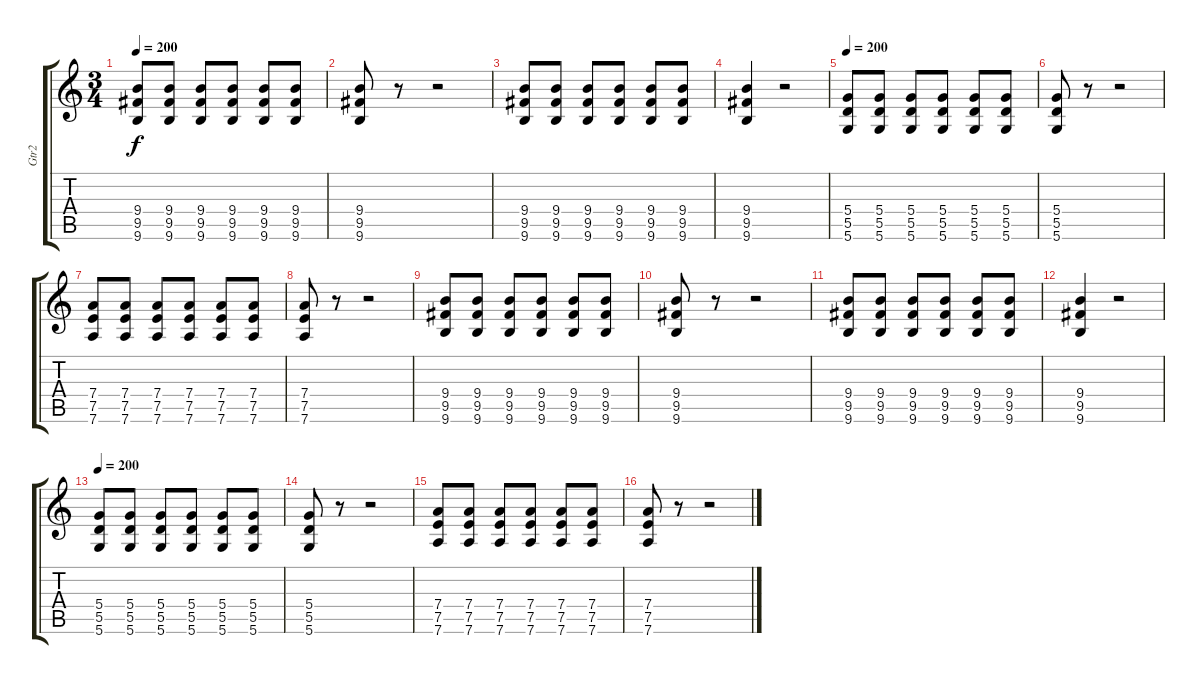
\track ("Gtr2" "Gtr2") {instrument distortionguitar}
\staff {score tabs}
\tuning (E4 B3 G3 D3 A2 D2) {hide}
\ts (3 4)
\tempo 200
\clef g2
\ks c
(9.4 9.5 9.6).8{dy f} (9.4 9.5 9.6).8 (9.4 9.5 9.6).8 (9.4 9.5 9.6).8 (9.4 9.5 9.6).8 (9.4 9.5 9.6).8 |
(9.4 9.5 9.6).8 r.8 r.2 |
(9.4 9.5 9.6).8 (9.4 9.5 9.6).8 (9.4 9.5 9.6).8 (9.4 9.5 9.6).8 (9.4 9.5 9.6).8 (9.4 9.5 9.6).8 |
(9.4 9.5 9.6).4 r.2 |
\tempo 200
(5.4 5.5 5.6).8{instrument distortionguitar} (5.4 5.5 5.6).8 (5.4 5.5 5.6).8 (5.4 5.5 5.6).8 (5.4 5.5 5.6).8 (5.4 5.5 5.6).8 |
(5.4 5.5 5.6).8 r.8 r.2 |
(7.4 7.5 7.6).8 (7.4 7.5 7.6).8 (7.4 7.5 7.6).8 (7.4 7.5 7.6).8 (7.4 7.5 7.6).8 (7.4 7.5 7.6).8 |
(7.4 7.5 7.6).8 r.8 r.2 |
(9.4 9.5 9.6).8 (9.4 9.5 9.6).8 (9.4 9.5 9.6).8 (9.4 9.5 9.6).8 (9.4 9.5 9.6).8 (9.4 9.5 9.6).8 |
(9.4 9.5 9.6).8 r.8 r.2 |
(9.4 9.5 9.6).8 (9.4 9.5 9.6).8 (9.4 9.5 9.6).8 (9.4 9.5 9.6).8 (9.4 9.5 9.6).8 (9.4 9.5 9.6).8 |
(9.4 9.5 9.6).4 r.2 |
\tempo 200
(5.4 5.5 5.6).8{instrument distortionguitar} (5.4 5.5 5.6).8 (5.4 5.5 5.6).8 (5.4 5.5 5.6).8 (5.4 5.5 5.6).8 (5.4 5.5 5.6).8 |
(5.4 5.5 5.6).8 r.8 r.2 |
(7.4 7.5 7.6).8 (7.4 7.5 7.6).8 (7.4 7.5 7.6).8 (7.4 7.5 7.6).8 (7.4 7.5 7.6).8 (7.4 7.5 7.6).8 |
(7.4 7.5 7.6).8 r.8 r.2
